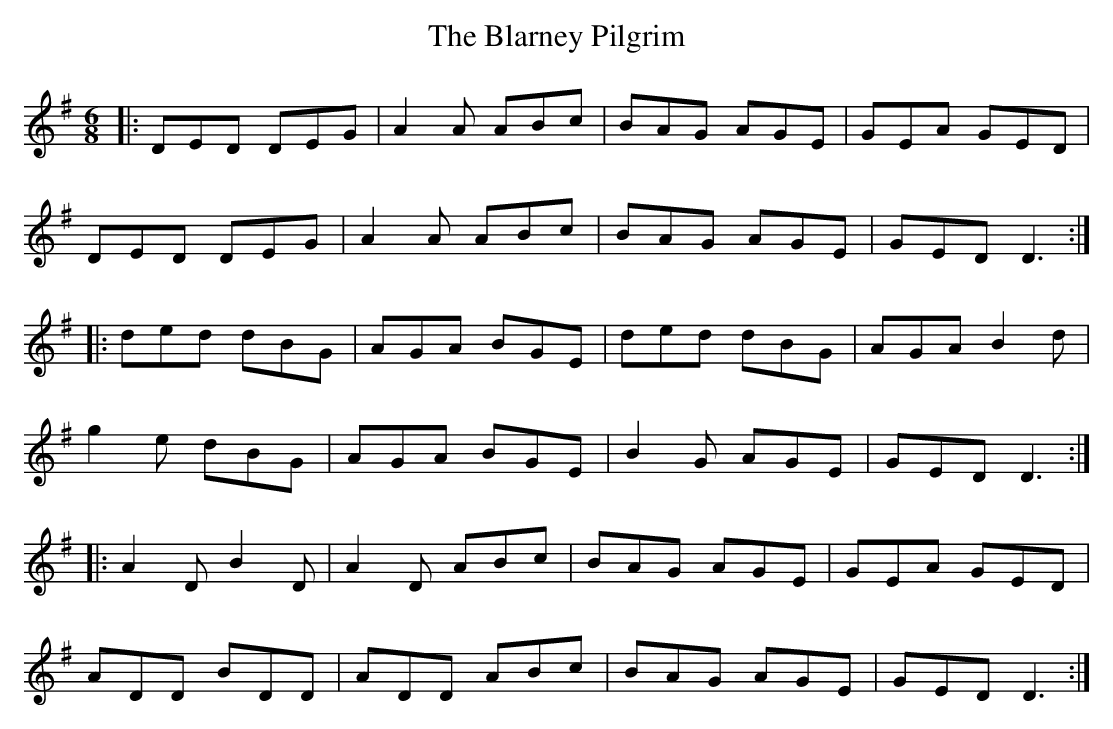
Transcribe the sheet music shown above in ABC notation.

X:1
T: The Blarney Pilgrim
M: 6/8
L: 1/8
K: Dmix
|:DED DEG|A2A ABc|BAG AGE|GEA GED|
DED DEG|A2A ABc|BAG AGE|GED D3:|
|:ded dBG|AGA BGE|ded dBG|AGA B2 d|
g2e dBG|AGA BGE|B2G AGE|GED D3:|
|:A2D B2D|A2D ABc|BAG AGE|GEA GED|
ADD BDD|ADD ABc|BAG AGE|GED D3:|
